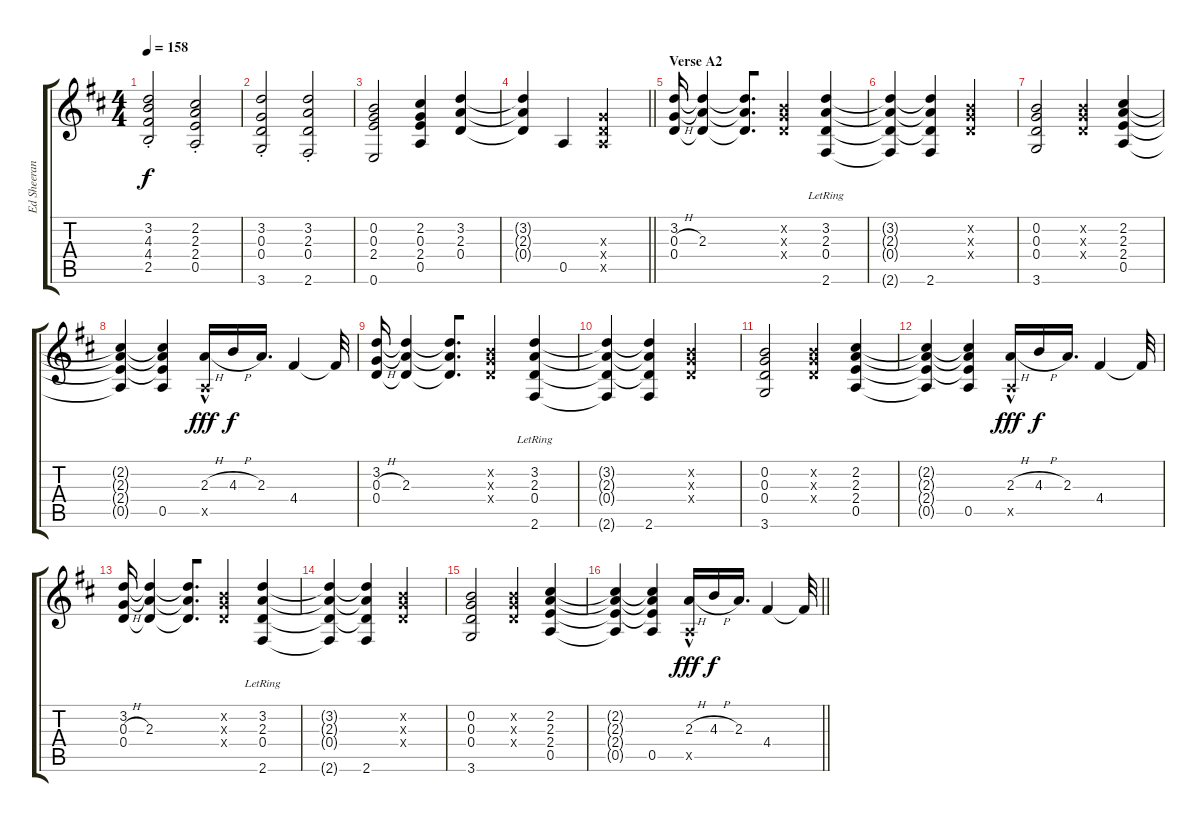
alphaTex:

\track ("Ed Sheeran Acoustic Guitar" "Ed Sheeran") {instrument acousticguitarsteel}
\staff {score tabs}
\tuning (E4 B3 G3 D3 A2 E2) {hide}
\ts (4 4)
\tempo 158
\clef g2
\ks d
(3.2{st} 4.3{st} 4.4{st} 2.5{st}).2{dy f beam merge} (2.2{st} 2.3{st} 2.4{st} 0.5{st}).2 |
(3.2{st} 0.3{st} 0.4{st} 3.6{st}).2 (3.2{st} 2.3{st} 0.4{st} 2.6{st}).2 |
(0.2 0.3 2.4 0.6).2 (2.2 0.3 2.4 0.5).4{beam merge} (3.2 2.3 0.4).4 |
\barLineRight lightlight
(3.2{t} 2.3{t} 0.4{t}).4 0.5.4{beam merge} (0.3{x} 0.4{x} 0.5{x}).2 |
\section ("" "Verse A2")
(3.2 0.3{h} 0.4).16 (3.2{t} 2.3 0.4{t}).4 (3.2{t} 2.3{t} 0.4{t}).8{d beam merge} (0.2{x} 0.3{x} 0.4{x}).4{beam merge} (3.2{lr} 2.3{lr} 0.4{lr} 2.6{lr}).4 |
(3.2{t} 2.3{t} 0.4{t} 2.6{t}).4{beam merge} (3.2{t} 2.3{t} 0.4{t} 2.6).4{beam merge} (0.2{x} 0.3{x} 0.4{x}).2 |
(0.2 0.3 0.4 3.6).2 (0.2{x} 0.3{x} 0.4{x}).4{beam merge} (2.2 2.3 2.4 0.5).4 |
(2.2{t} 2.3{t} 2.4{t} 0.5{t}).4 (2.2{t} 2.3{t} 2.4{t} 0.5).4 (2.3{h} 0.5{hac x}).16{dy fff} 4.3{h}.16{dy f beam merge} 2.3.16{d} 4.4.4 4.4{t}.32 |
(3.2 0.3{h} 0.4).16 (3.2{t} 2.3 0.4{t}).4 (3.2{t} 2.3{t} 0.4{t}).8{d beam merge} (0.2{x} 0.3{x} 0.4{x}).4{beam merge} (3.2{lr} 2.3{lr} 0.4{lr} 2.6{lr}).4 |
(3.2{t} 2.3{t} 0.4{t} 2.6{t}).4{beam merge} (3.2{t} 2.3{t} 0.4{t} 2.6).4{beam merge} (0.2{x} 0.3{x} 0.4{x}).2 |
(0.2 0.3 0.4 3.6).2 (0.2{x} 0.3{x} 0.4{x}).4{beam merge} (2.2 2.3 2.4 0.5).4 |
(2.2{t} 2.3{t} 2.4{t} 0.5{t}).4 (2.2{t} 2.3{t} 2.4{t} 0.5).4 (2.3{h} 0.5{hac x}).16{dy fff} 4.3{h}.16{dy f beam merge} 2.3.16{d} 4.4.4 4.4{t}.32 |
(3.2 0.3{h} 0.4).16 (3.2{t} 2.3 0.4{t}).4 (3.2{t} 2.3{t} 0.4{t}).8{d beam merge} (0.2{x} 0.3{x} 0.4{x}).4{beam merge} (3.2{lr} 2.3{lr} 0.4{lr} 2.6{lr}).4 |
(3.2{t} 2.3{t} 0.4{t} 2.6{t}).4{beam merge} (3.2{t} 2.3{t} 0.4{t} 2.6).4{beam merge} (0.2{x} 0.3{x} 0.4{x}).2 |
(0.2 0.3 0.4 3.6).2 (0.2{x} 0.3{x} 0.4{x}).4{beam merge} (2.2 2.3 2.4 0.5).4 |
\barLineRight lightlight
(2.2{t} 2.3{t} 2.4{t} 0.5{t}).4 (2.2{t} 2.3{t} 2.4{t} 0.5).4 (2.3{h} 0.5{hac x}).16{dy fff} 4.3{h}.16{dy f beam merge} 2.3.16{d} 4.4.4 4.4{t}.32
